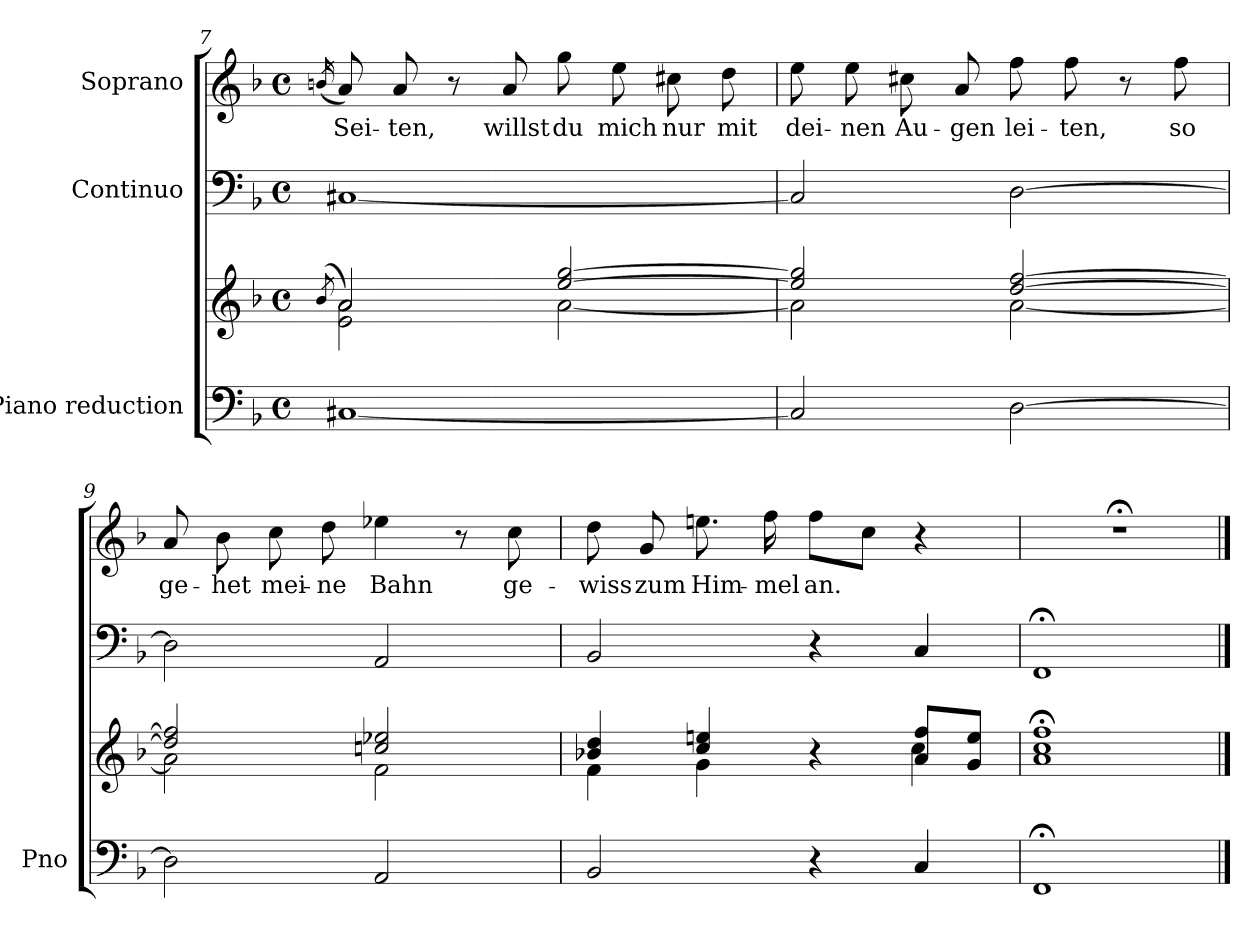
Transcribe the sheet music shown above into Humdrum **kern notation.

**kern	**kern	**kern	**kern	**text
*part3	*part3	*part2	*part1	*part1
*staff4	*staff3	*staff2	*staff1	*staff1
*I"Piano reduction	*	*I"Continuo	*I"Soprano	*
*I'Pno	*	*	*	*
*clefF4	*clefG2	*clefF4	*clefG2	*
*k[b-]	*k[b-]	*k[b-]	*k[b-]	*
*M4/4	*M4/4	*M4/4	*M4/4	*
*met(c)	*met(c)	*met(c)	*met(c)	*
=7	=7	=7	=7	=7
.	(<8qb-/	.	(<16qbn/	.
*	*^	*	*	*
!	!	!	!	!	!LO:LY:b
[1C#X	2a/)	2e\ 2a\	[1C#X	8a/)	Sei-
!	!	!	!	!	!LO:LY:b
.	.	.	.	8a/	ten,
.	.	.	.	8r	.
!	!	!	!	!	!LO:LY:b
.	.	.	.	8a/	willst
!	!	!	!	!	!LO:LY:b
.	[2ee/ [2gg/	[2a\	.	8gg\	du
!	!	!	!	!	!LO:LY:b
.	.	.	.	8ee\	mich
!	!	!	!	!	!LO:LY:b
.	.	.	.	8cc#X\	nur
!	!	!	!	!	!LO:LY:b
.	.	.	.	8dd\	mit
!!LO:LB:g=z
=8	=8	=8	=8	=8	=8
!	!	!	!	!	!LO:LY:b
2C#/]	2ee/] 2gg/]	2a\]	2C#/]	8ee\	dei-
!	!	!	!	!	!LO:LY:b
.	.	.	.	8ee\	-nen
!	!	!	!	!	!LO:LY:b
.	.	.	.	8cc#X\	Au-
!	!	!	!	!	!LO:LY:b
.	.	.	.	8a/	-gen
!	!	!	!	!	!LO:LY:b
[2D\	[2dd/ [2ff/	[2a\	[2D\	8ff\	lei-
!	!	!	!	!	!LO:LY:b
.	.	.	.	8ff\	-ten,
.	.	.	.	8r	.
!	!	!	!	!	!LO:LY:b
.	.	.	.	8ff\	so
=9	=9	=9	=9	=9	=9
!	!	!	!	!	!LO:LY:b
2D\]	2dd/] 2ff/]	2a\]	2D\]	8a/	ge-
!	!	!	!	!	!LO:LY:b
.	.	.	.	8b-\	-het
!	!	!	!	!	!LO:LY:b
.	.	.	.	8cc\	mei-
!	!	!	!	!	!LO:LY:b
.	.	.	.	8dd\	ne
!	!	!	!	!	!LO:LY:b
2AA/	2ccn/ 2ee-X/	2f\	2AA/	4ee-X\	Bahn
.	.	.	.	8r	.
!	!	!	!	!	!LO:LY:b
.	.	.	.	8cc\	ge-
=10	=10	=10	=10	=10	=10
!	!	!	!	!	!LO:LY:b
2BB-/	4b-X/ 4dd/	4f\	2BB-/	8dd\	wiss
!	!	!	!	!	!LO:LY:b
.	.	.	.	8g/	zum
!	!	!	!	!	!LO:LY:b
.	4cc/ 4een/	4g\	.	8.een\	Him-
!	!	!	!	!	!LO:LY:b
.	.	.	.	16ff\	mel
!	!	!	!	!	!LO:LY:b
4r	4r	4ryy	4r	8ff\L	an.
.	.	.	.	8cc\J	.
4C/	8a/ 8ff/L	4cc\	4C/	4r	.
.	8g/ 8ee/J	.	.	.	.
*	*v	*v	*	*	*
=11	=11	=11	=11	=11
1FF;<	1a;< 1cc;< 1ff;<	1FF;<	1r;<	.
==	==	==	==	==
*-	*-	*-	*-	*-
